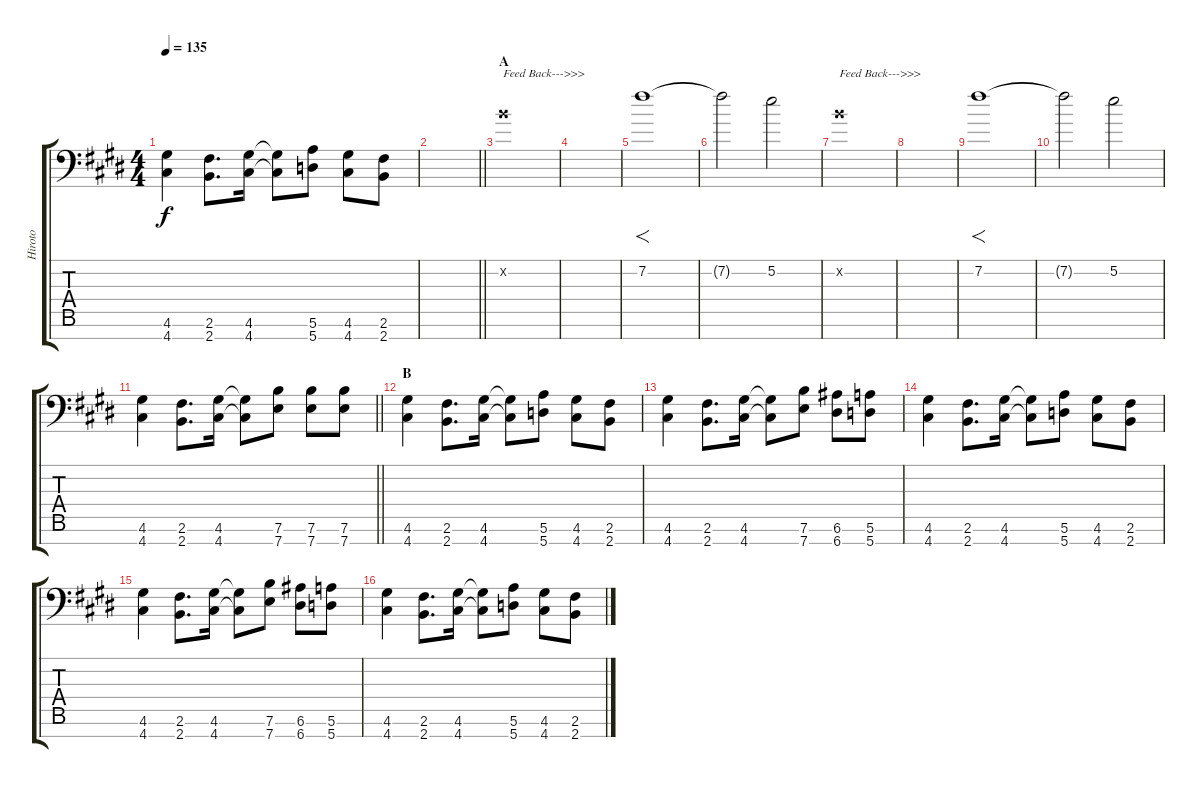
\track ("Hiroto" "Hiroto") {instrument distortionguitar}
\staff {score tabs}
\tuning (E4 B3 G3 D3 A2 E2 A1) {hide}
\ts (4 4)
\tempo 135
\clef f4
\ks e
(4.6 4.7).4{dy f} (2.6 2.7).8{d} (4.6 4.7).16 (4.6{t} 4.7{t}).8 (5.6 5.7).8 (4.6 4.7).8 (2.6 2.7).8 |
\barLineRight lightlight
|
\section ("" "A")
0.2{x}.1{txt "Feed Back--->>>"} |
|
7.2.1{f} |
7.2{t}.2 5.2.2 |
0.2{x}.1{txt "Feed Back--->>>"} |
|
7.2.1{f} |
7.2{t}.2 5.2.2 |
\barLineRight lightlight
(4.6 4.7).4 (2.6 2.7).8{d} (4.6 4.7).16 (4.6{t} 4.7{t}).8 (7.6 7.7).8 (7.6 7.7).8 (7.6 7.7).8 |
\section ("" "B")
(4.6 4.7).4 (2.6 2.7).8{d} (4.6 4.7).16 (4.6{t} 4.7{t}).8 (5.6 5.7).8 (4.6 4.7).8 (2.6 2.7).8 |
(4.6 4.7).4 (2.6 2.7).8{d} (4.6 4.7).16 (4.6{t} 4.7{t}).8 (7.6 7.7).8 (6.6 6.7).8 (5.6 5.7).8 |
(4.6 4.7).4 (2.6 2.7).8{d} (4.6 4.7).16 (4.6{t} 4.7{t}).8 (5.6 5.7).8 (4.6 4.7).8 (2.6 2.7).8 |
(4.6 4.7).4 (2.6 2.7).8{d} (4.6 4.7).16 (4.6{t} 4.7{t}).8 (7.6 7.7).8 (6.6 6.7).8 (5.6 5.7).8 |
(4.6 4.7).4 (2.6 2.7).8{d} (4.6 4.7).16 (4.6{t} 4.7{t}).8 (5.6 5.7).8 (4.6 4.7).8 (2.6 2.7).8
